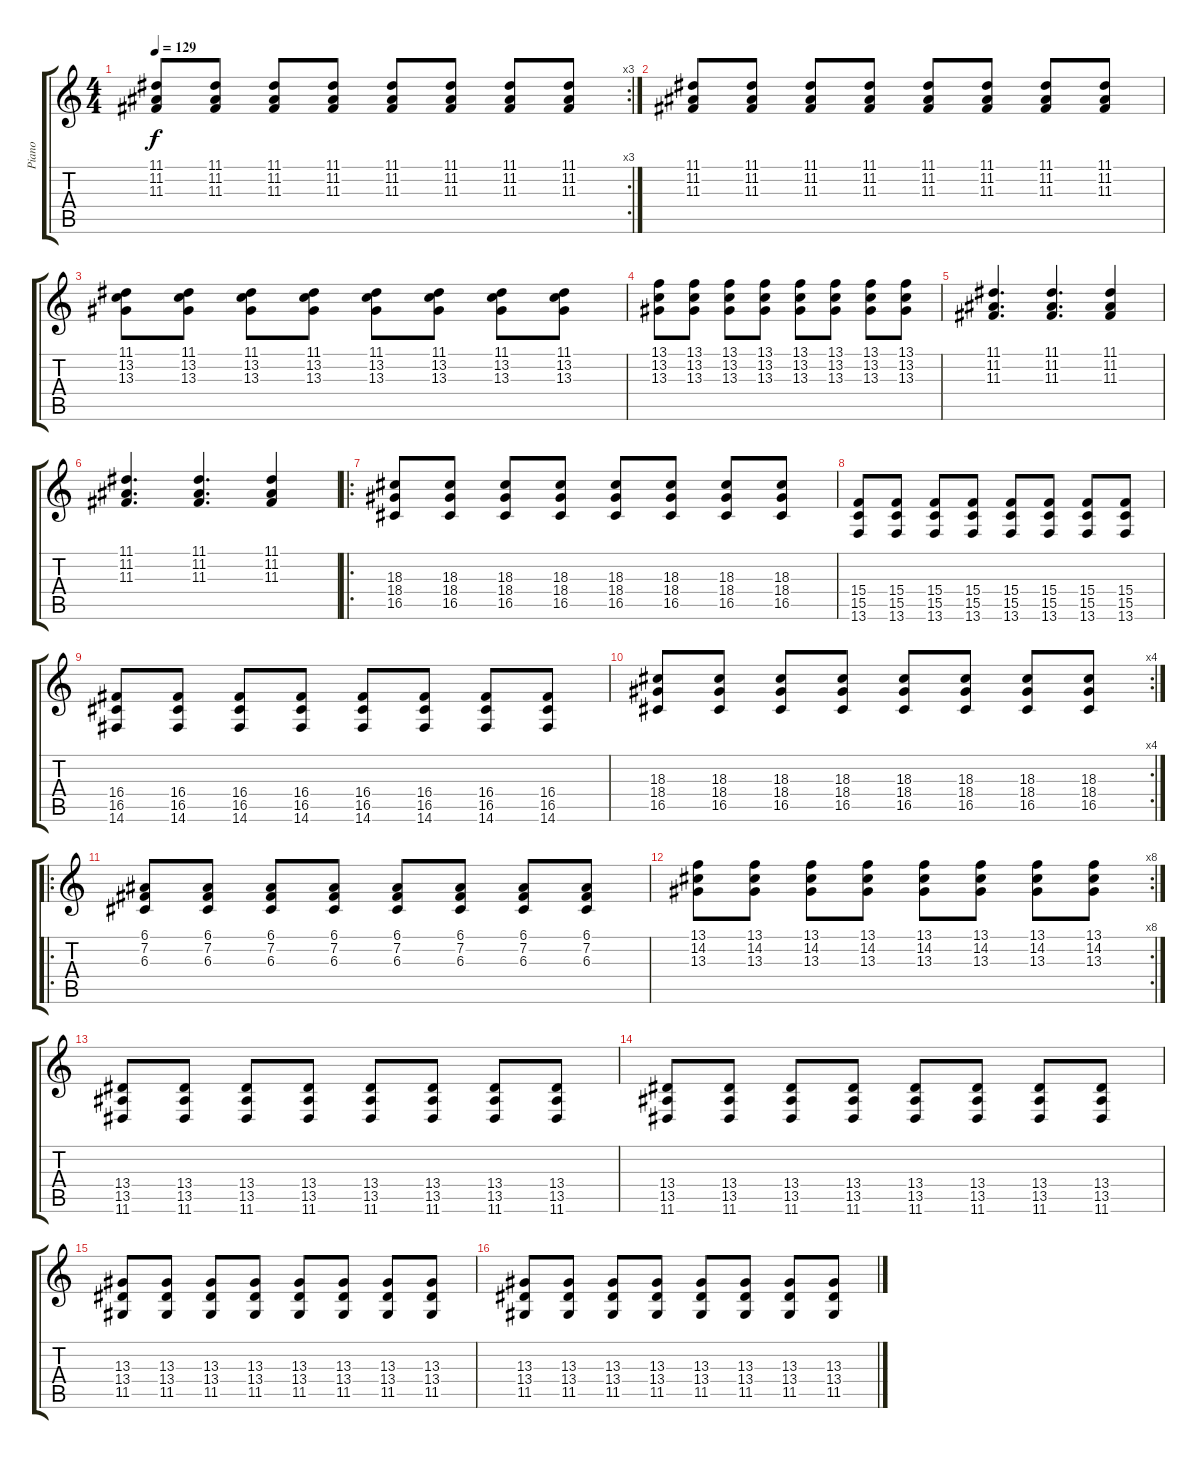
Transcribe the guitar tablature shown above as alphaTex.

\track ("Piano" "Piano") {instrument acousticgrandpiano}
\staff {score tabs}
\tuning (E4 B3 G3 D3 A2 E2) {hide}
\rc 3
\ts (4 4)
\tempo 129
\clef g2
\ks c
(11.1 11.2 11.3).8{dy f} (11.1 11.2 11.3).8 (11.1 11.2 11.3).8 (11.1 11.2 11.3).8 (11.1 11.2 11.3).8 (11.1 11.2 11.3).8 (11.1 11.2 11.3).8 (11.1 11.2 11.3).8 |
(11.1 11.2 11.3).8 (11.1 11.2 11.3).8 (11.1 11.2 11.3).8 (11.1 11.2 11.3).8 (11.1 11.2 11.3).8 (11.1 11.2 11.3).8 (11.1 11.2 11.3).8 (11.1 11.2 11.3).8 |
(11.1 13.2 13.3).8 (11.1 13.2 13.3).8 (11.1 13.2 13.3).8 (11.1 13.2 13.3).8 (11.1 13.2 13.3).8 (11.1 13.2 13.3).8 (11.1 13.2 13.3).8 (11.1 13.2 13.3).8 |
(13.1 13.2 13.3).8 (13.1 13.2 13.3).8 (13.1 13.2 13.3).8 (13.1 13.2 13.3).8 (13.1 13.2 13.3).8 (13.1 13.2 13.3).8 (13.1 13.2 13.3).8 (13.1 13.2 13.3).8 |
(11.1 11.2 11.3).4{d} (11.1 11.2 11.3).4{d} (11.1 11.2 11.3).4 |
(11.1 11.2 11.3).4{d} (11.1 11.2 11.3).4{d} (11.1 11.2 11.3).4 |
\ro
(18.3 18.4 16.5).8 (18.3 18.4 16.5).8 (18.3 18.4 16.5).8 (18.3 18.4 16.5).8 (18.3 18.4 16.5).8 (18.3 18.4 16.5).8 (18.3 18.4 16.5).8 (18.3 18.4 16.5).8 |
(15.4 15.5 13.6).8 (15.4 15.5 13.6).8 (15.4 15.5 13.6).8 (15.4 15.5 13.6).8 (15.4 15.5 13.6).8 (15.4 15.5 13.6).8 (15.4 15.5 13.6).8 (15.4 15.5 13.6).8 |
(16.4 16.5 14.6).8 (16.4 16.5 14.6).8 (16.4 16.5 14.6).8 (16.4 16.5 14.6).8 (16.4 16.5 14.6).8 (16.4 16.5 14.6).8 (16.4 16.5 14.6).8 (16.4 16.5 14.6).8 |
\rc 4
(18.3 18.4 16.5).8 (18.3 18.4 16.5).8 (18.3 18.4 16.5).8 (18.3 18.4 16.5).8 (18.3 18.4 16.5).8 (18.3 18.4 16.5).8 (18.3 18.4 16.5).8 (18.3 18.4 16.5).8 |
\ro
(6.1 7.2 6.3).8 (6.1 7.2 6.3).8 (6.1 7.2 6.3).8 (6.1 7.2 6.3).8 (6.1 7.2 6.3).8 (6.1 7.2 6.3).8 (6.1 7.2 6.3).8 (6.1 7.2 6.3).8 |
\rc 8
(13.1 14.2 13.3).8 (13.1 14.2 13.3).8 (13.1 14.2 13.3).8 (13.1 14.2 13.3).8 (13.1 14.2 13.3).8 (13.1 14.2 13.3).8 (13.1 14.2 13.3).8 (13.1 14.2 13.3).8 |
(13.4 13.5 11.6).8 (13.4 13.5 11.6).8 (13.4 13.5 11.6).8 (13.4 13.5 11.6).8 (13.4 13.5 11.6).8 (13.4 13.5 11.6).8 (13.4 13.5 11.6).8 (13.4 13.5 11.6).8 |
(13.4 13.5 11.6).8 (13.4 13.5 11.6).8 (13.4 13.5 11.6).8 (13.4 13.5 11.6).8 (13.4 13.5 11.6).8 (13.4 13.5 11.6).8 (13.4 13.5 11.6).8 (13.4 13.5 11.6).8 |
(13.3 13.4 11.5).8 (13.3 13.4 11.5).8 (13.3 13.4 11.5).8 (13.3 13.4 11.5).8 (13.3 13.4 11.5).8 (13.3 13.4 11.5).8 (13.3 13.4 11.5).8 (13.3 13.4 11.5).8 |
(13.3 13.4 11.5).8 (13.3 13.4 11.5).8 (13.3 13.4 11.5).8 (13.3 13.4 11.5).8 (13.3 13.4 11.5).8 (13.3 13.4 11.5).8 (13.3 13.4 11.5).8 (13.3 13.4 11.5).8
